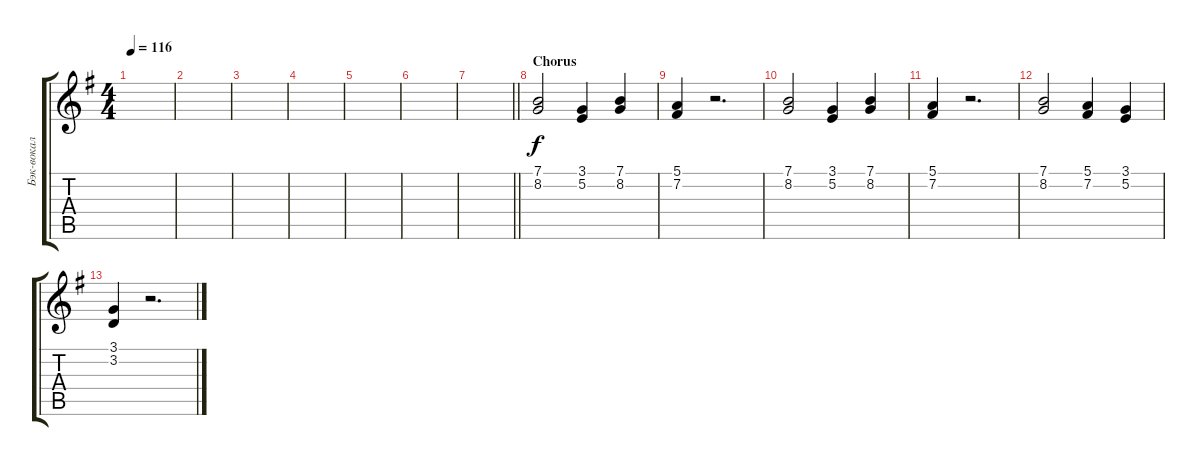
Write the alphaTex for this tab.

\track ("Бэк-вокал" "Бэк-вокал") {instrument choiraahs}
\staff {score tabs}
\tuning (E4 B3 G3 D3 A2 E2) {hide}
\ts (4 4)
\tempo 116
\clef g2
\ks eminor
|
|
|
|
|
|
\barLineRight lightlight
|
\section ("" "Chorus")
(7.1 8.2).2 (3.1 5.2).4 (7.1 8.2).4 |
(5.1 7.2).4 r.2{d} |
(7.1 8.2).2 (3.1 5.2).4 (7.1 8.2).4 |
(5.1 7.2).4 r.2{d} |
(7.1 8.2).2 (5.1 7.2).4 (3.1 5.2).4 |
(3.1 3.2).4 r.2{d}
